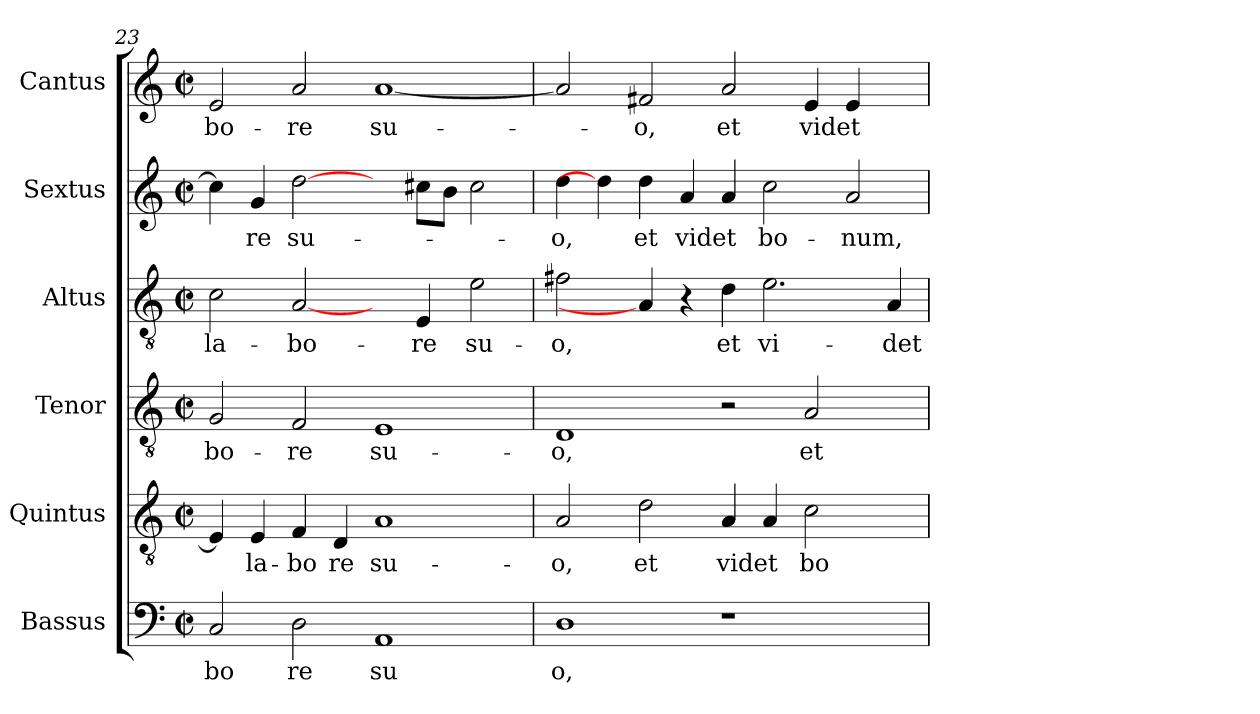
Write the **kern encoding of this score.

**kern	**text	**kern	**text	**kern	**text	**kern	**text	**kern	**text	**kern	**text
*part6	*part6	*part5	*part5	*part4	*part4	*part3	*part3	*part2	*part2	*part1	*part1
*staff6	*staff6	*staff5	*staff5	*staff4	*staff4	*staff3	*staff3	*staff2	*staff2	*staff1	*staff1
*I"Bassus	*	*I"Quintus	*	*I"Tenor	*	*I"Altus	*	*I"Sextus	*	*I"Cantus	*
!!LO:LB:g=z
*clefF4	*	*clefGv2	*	*clefGv2	*	*clefGv2	*	*clefG2	*	*clefG2	*
*M2/2	*	*M2/2	*	*M2/2	*	*M2/2	*	*M2/2	*	*M2/2	*
*met(c|)	*	*met(c|)	*	*met(c|)	*	*met(c|)	*	*met(c|)	*	*met(c|)	*
=23	=23	=23	=23	=23	=23	=23	=23	=23	=23	=23	=23
!	!LO:LY:b:cj	!	!	!	!LO:LY:b:cj	!	!LO:LY:b:cj	!	!	!	!LO:LY:b:cj
2C/	bo	4E/]	.	2G/	-bo-	2c\	la-	4cc\]	.	2e/	bo-
!	!	!	!LO:LY:b:cj	!	!	!	!	!	!LO:LY:b:cj	!	!
.	.	4E/	la-	.	.	.	.	4g/	re	.	.
!	!LO:LY:b:cj	!	!LO:LY:b:cj	!	!LO:LY:b:cj	!	!LO:LY:b:cj	!	!LO:LY:b:cj	!	!LO:LY:b:cj
2D\	re	4F/	-bo	2F/	-re	[2A/	-bo-	[2dd\	su-	2a/	-re
!	!	!	!LO:LY:b:cj	!	!	!	!	!	!	!	!
.	.	4D/	re	.	.	.	.	.	.	.	.
!	!LO:LY:b:cj	!	!LO:LY:b:cj	!	!LO:LY:b:cj	!	!	!	!	!	!LO:LY:b:cj
1AA	su	1A	su-	1E	su-	4ryy	.	4ryy	.	[<1a	su-
!	!	!	!	!	!	!	!LO:LY:b:cj	!	!	!	!
.	.	.	.	.	.	4E/	-re	8cc#\L	.	.	.
.	.	.	.	.	.	.	.	8b\J	.	.	.
!	!	!	!	!	!	!	!LO:LY:b:cj	!	!	!	!
.	.	.	.	.	.	2e\	su-	2cc#\	.	.	.
=24	=24	=24	=24	=24	=24	=24	=24	=24	=24	=24	=24
!	!LO:LY:b:cj	!	!LO:LY:b:cj	!	!LO:LY:b:cj	!	!LO:LY:b:cj	!	!LO:LY:b:cj	!	!
1D	o,	2A/	-o,	1D	-o,	2f#\	-o,	4dd\	-o,	2a/]	.
.	.	.	.	.	.	.	.	4dd\]	.	.	.
!	!	!	!LO:LY:b:cj	!	!	!	!	!	!LO:LY:b:cj	!	!LO:LY:b:cj
.	.	2d\	et	.	.	4A/]	.	4dd\	et	2f#X/	-o,
!	!	!	!	!	!	!	!	!	!LO:LY:b	!	!
.	.	.	.	.	.	4r	.	4a/	videt	.	.
!	!	!	!LO:LY:b	!	!	!	!LO:LY:b:cj	!	!	!	!LO:LY:b:cj
1r	.	4A/	videt	2r	.	4d\	et	4a/	.	2a/	et
!	!	!	!	!	!	!	!LO:LY:b:cj	!	!LO:LY:b:cj	!	!
.	.	4A/	.	.	.	2.e\	vi-	2cc\	bo-	.	.
!	!	!	!LO:LY:b:cj	!	!LO:LY:b:cj	!	!	!	!	!	!LO:LY:b
.	.	2c\	bo-	2A/	et	.	.	.	.	4e/	videt
!	!	!	!	!	!	!	!	!	!LO:LY:b:cj	!	!
.	.	.	.	.	.	.	.	2a/	-num,	4e/	.
!	!	!	!	!	!	!	!LO:LY:b:cj	!	!	!	!
4ryy	.	4ryy	.	4ryy	.	4A/	-det	.	.	4ryy	.
=	=	=	=	=	=	=	=	=	=	=	=
*-	*-	*-	*-	*-	*-	*-	*-	*-	*-	*-	*-
